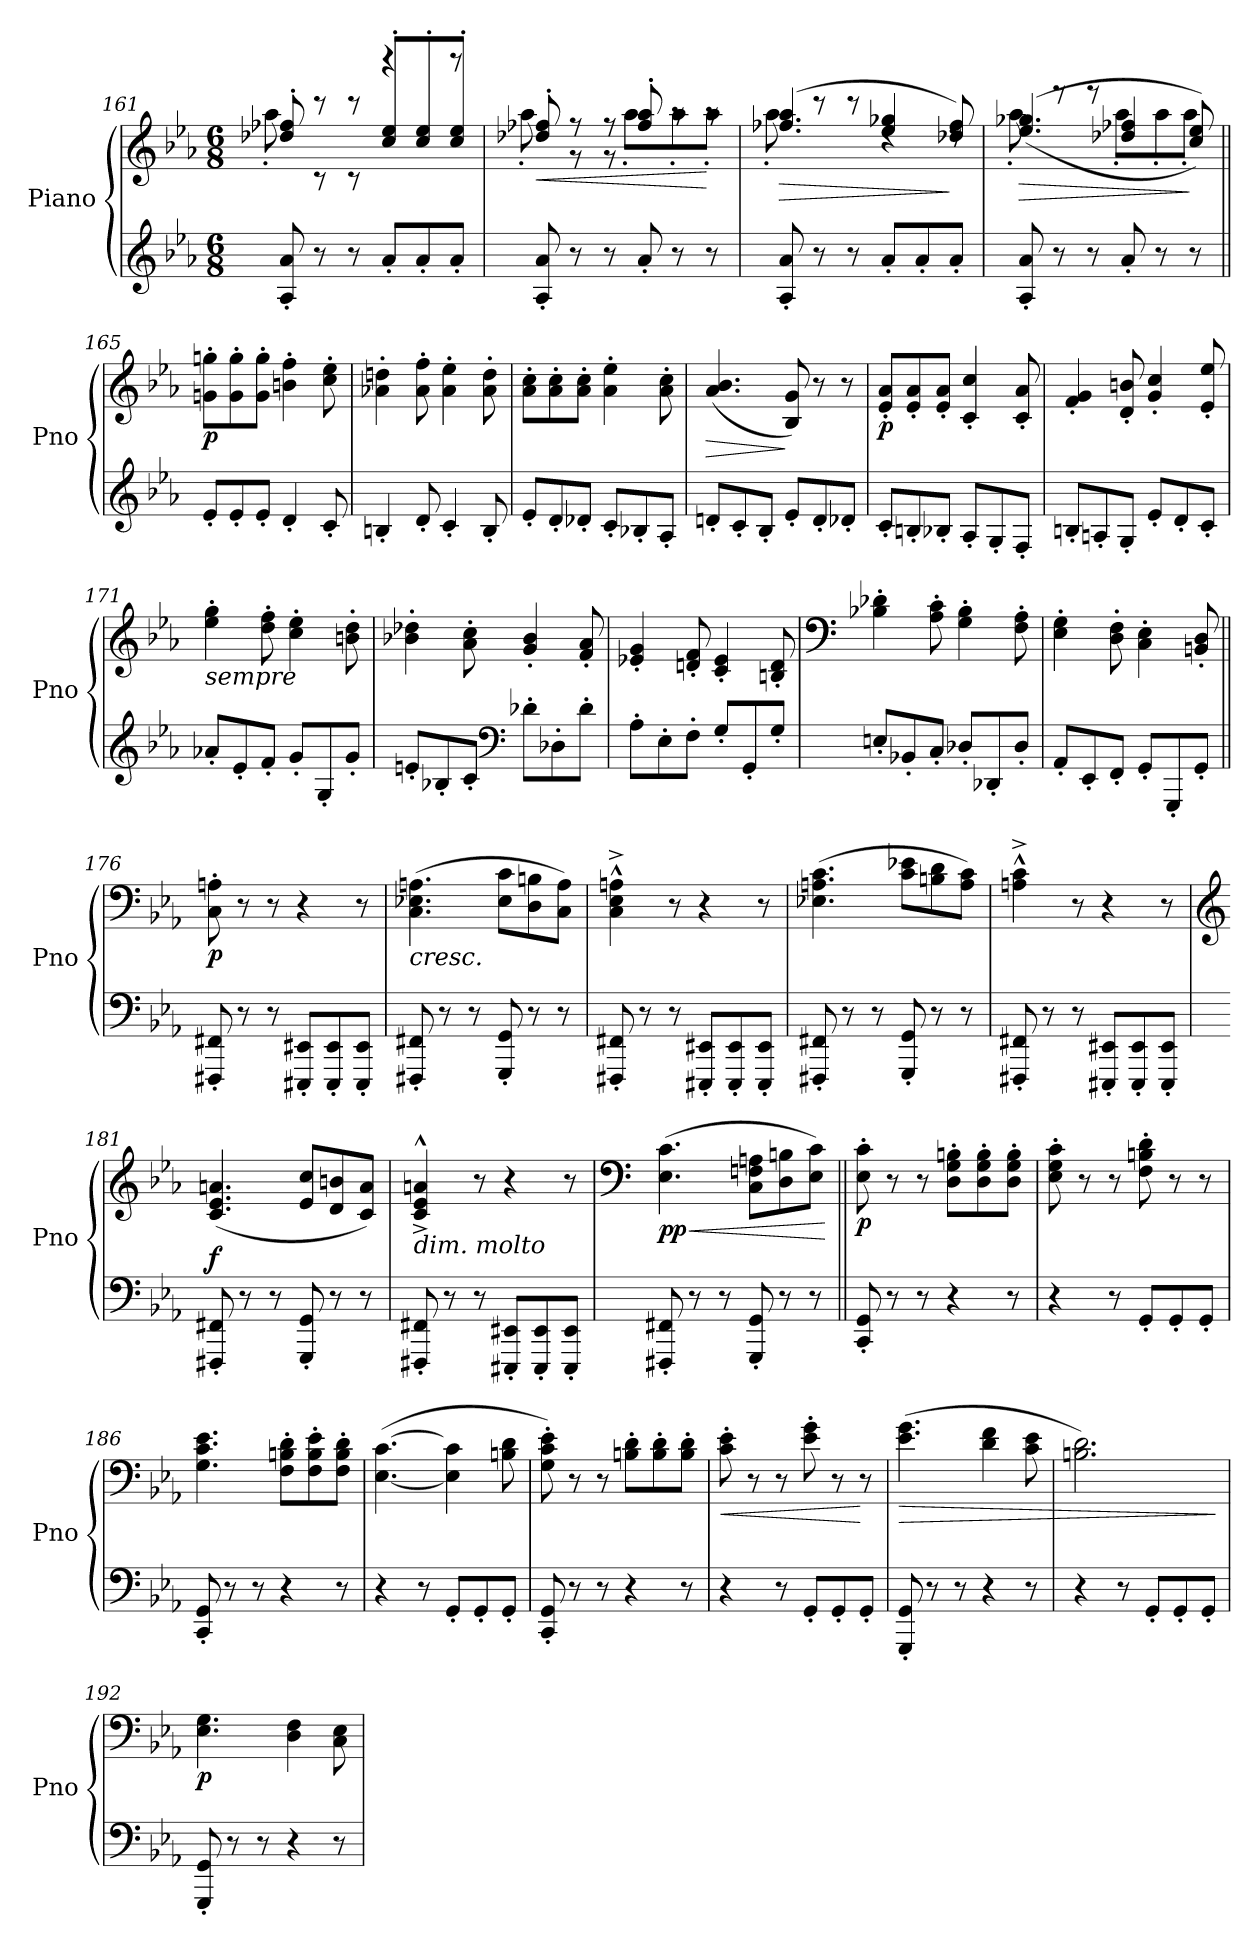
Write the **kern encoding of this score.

**kern	**kern	**dynam
*part1	*part1	*part1
*staff2	*staff1	*staff1/2
*I"Piano	*	*
*I'Pno	*	*
!!LO:LB:g=z
*clefG2	*clefG2	*
*k[b-e-a-]	*k[b-e-a-]	*
*M6/8	*M6/8	*
=161	=161	=161
*	*^	*
8A-/' 8a-/'	8dd-X/' 8ff-X/'	8aa-'\	.
8r	8rc	8rccc	.
8r	8rc	8rccc	.
8a-'/L	8cc/' 8ee-/'L	4rdddd	.
8a-'/	8cc/' 8ee-/'	.	.
8a-'/J	8cc/' 8ee-/'J	8rdddd	.
=162	=162	=162	=162
!	!	!	!LO:HP:b
8A-/' 8a-/'	8dd-X/' 8ff-X/'	8aa-'\	<
8r	8r	8r	.
8r	8r	8r	.
8a-'/	8ff-/' 8aa-/'	8aa-'\L	.
8r	8raa	8aa-'\	.
8r	8raa	8aa-'\J	[
=163	=163	=163	=163
!	!	!	!LO:HP:b
8A-/' 8a-/'	(4.ff-X/ 4.aa-/	8aa-'\	>
8r	.	8rccc	.
8r	.	8rccc	.
8a-'/L	4ee-/ 4gg-X/	4rdd	.
8a-'/	.	.	.
8a-'/J	8dd-X/ 8ff-/)	8rdd	]
=164	=164	=164	=164
!	!	!	!LO:HP:b
8A-/' 8a-/'	((4.ee-/ 4.gg-X/	8aa-'\	>
8r	.	8reee	.
8r	.	8reee	.
8a-'/	4dd-X/ 4ff-X/	8aa-'\L	.
8r	.	8aa-'\	.
8r	8cc/ 8ee-/))	8aa-'\J	]
=165||	=165||	=165||	=165||
!	!	!	!LO:DY:b
*	*v	*v	*
8e-'/L	8gn\' 8ggn\'L	p
8e-'/	8g\' 8gg\'	.
8e-'/J	8g\' 8gg\'J	.
4d'/	4bn\' 4ff\'	.
8c'/	8cc\' 8ee-\'	.
!!LO:PB:g=z
=166	=166	=166
4Bn'/	4a-X\' 4ddn\'	.
8d'/	8a-\' 8ff\'	.
4c'/	4a-\' 4ee-\'	.
8B'/	8a-\' 8dd\'	.
=167	=167	=167
8e-'/L	8a-\' 8cc\'L	.
8d'/	8a-\' 8cc\'	.
8d-X'/J	8a-\' 8cc\'J	.
8c'/L	4a-\' 4ee-\'	.
8B-X'/	.	.
8A-'/J	8a-\' 8cc\'	.
=168	=168	=168
!	!	!LO:HP:b
8dn'/L	(>4.a-/ 4.b-/	>
8c'/	.	.
8B-'/J	.	.
8e-'/L	8B-/ 8g/)	]
8d'/	8r	.
8d-X'/J	8r	.
=169	=169	=169
!	!	!LO:DY:b
8c'/L	8e-/' 8a-/'L	p
8Bn'/	8e-/' 8a-/'	.
8B-X'/J	8e-/' 8a-/'J	.
8A-'/L	4c/' 4cc/'	.
8G'/	.	.
8F'/J	8c/' 8a-/'	.
=170	=170	=170
8Bn'/L	4f/' 4g/'	.
8An'/	.	.
8G'/J	8d/' 8bn/'	.
8e-'/L	4g/' 4cc/'	.
8d'/	.	.
8c'/J	8e-/' 8ee-/'	.
=171	=171	=171
!	!LO:TX:b:i:t=sempre	!
8a-X'/L	4ee-\' 4gg\'	.
8e-'/	.	.
8f'/J	8dd\' 8ff\'	.
8g'/L	4cc\' 4ee-\'	.
8G'/	.	.
8g'/J	8bn\' 8dd\'	.
!!LO:LB:g=z
=172	=172	=172
8en'/L	4b-X\' 4dd-X\'	.
8B-X'/	.	.
8c'/J	8a-\' 8cc\'	.
*clefF4	*	*
8d-X'\L	4g/' 4b-/'	.
8D-X'\	.	.
8d-'\J	8f/' 8a-/'	.
=173	=173	=173
8A-'\L	4e-X/' 4g/'	.
8E-'\	.	.
8F'\J	8dn/' 8f/'	.
8G'/L	4c/' 4e-/'	.
8GG'/	.	.
8G'/J	8Bn/' 8d/'	.
=174	=174	=174
*	*clefF4	*
8En'/L	4B-X\' 4d-X\'	.
8BB-X'/	.	.
8C'/J	8A-\' 8c\'	.
8D-X'/L	4G\' 4B-\'	.
8DD-X'/	.	.
8D-'/J	8F\' 8A-\'	.
=175	=175	=175
8AA-'/L	4E-\' 4G\'	.
8EE-'/	.	.
8FF'/J	8D\' 8F\'	.
8GG'/L	4C\' 4E-\'	.
8GGG'/	.	.
8GG'/J	8BBn/' 8D/'	.
=176||	=176||	=176||
!	!	!LO:DY:b
8FFF#X/' 8FF#X/'	8C\' 8An\'	p
8r	8r	.
8r	8r	.
8EEE#X/' 8EE#X/'L	4r	.
8EEE#/' 8EE#/'	.	.
8EEE#/' 8EE#/'J	8r	.
!!LO:LB:g=z
=177	=177	=177
!	!LO:TX:b:i:t=cresc.	!
8FFF#X/' 8FF#X/'	(4.C\ 4.E-X\ 4.An\	.
8r	.	.
8r	.	.
8GGG/' 8GG/'	8E-\ 8c\L	.
8r	8D\ 8Bn\	.
8r	8C\ 8A\J)	.
=178	=178	=178
8FFF#X/' 8FF#X/'	4C\^^^ 4E-\^^^ 4An\^^^	.
8r	.	.
8r	8r	.
8EEE#X/' 8EE#X/'L	4r	.
8EEE#/' 8EE#/'	.	.
8EEE#/' 8EE#/'J	8r	.
=179	=179	=179
8FFF#X/' 8FF#X/'	(4.E-X\ 4.An\ 4.c\	.
8r	.	.
8r	.	.
8GGG/' 8GG/'	8c\ 8e-X\L	.
8r	8Bn\ 8d\	.
8r	8A\ 8c\J)	.
=180	=180	=180
8FFF#X/' 8FF#X/'	4An\^^^ 4c\^^^	.
8r	.	.
8r	8r	.
8EEE#X/' 8EE#X/'L	4r	.
8EEE#/' 8EE#/'	.	.
8EEE#/' 8EE#/'J	8r	.
=181	=181	=181
*	*clefG2	*
!	!	!LO:DY:a=2
8FFF#X/' 8FF#X/'	(4.c/ 4.e-/ 4.an/	f
8r	.	.
8r	.	.
8GGG/' 8GG/'	8e-/ 8cc/L	.
8r	8d/ 8bn/	.
8r	8c/ 8a/J)	.
=182	=182	=182
!	!LO:TX:b:i:t=dim. molto	!
8FFF#X/' 8FF#X/'	4c/^^^ 4e-/^^^ 4an/^^^	.
8r	.	.
8r	8r	.
8EEE#X/' 8EE#X/'L	4r	.
8EEE#/' 8EE#/'	.	.
8EEE#/' 8EE#/'J	8r	.
!!LO:LB:g=z
=183	=183	=183
*	*clefF4	*
!	!	!LO:HP:b
!	!	!LO:DY:n=1:b
8FFF#X/' 8FF#X/'	(4.E-\ 4.c\	< pp
8r	.	.
8r	.	.
8GGG/' 8GG/'	8C\ 8Fn\ 8An\L	.
8r	8D\ 8Bn\	.
8r	8E-\ 8c\J)	.
.	.	[
=184||	=184||	=184||
!	!	!LO:DY:b
8CC/' 8GG/'	8E-\' 8c\'	p
8r	8r	.
8r	8r	.
4r	8D\' 8G\' 8Bn\'L	.
.	8D\' 8G\' 8B\'	.
8r	8D\' 8G\' 8B\'J	.
=185	=185	=185
4r	8E-\' 8G\' 8c\'	.
.	8r	.
8r	8r	.
8GG'/L	8F\' 8Bn\' 8d\'	.
8GG'/	8r	.
8GG'/J	8r	.
=186	=186	=186
8CC/' 8GG/'	4.G\ 4.c\ 4.e-\	.
8r	.	.
8r	.	.
4r	8F\' 8Bn\' 8d\'L	.
.	8F\' 8B\' 8e-\'	.
8r	8F\' 8B\' 8d\'J	.
=187	=187	=187
4r	([4.E-\ [4.c\	.
8r	.	.
8GG'/L	4E-\] 4c\]	.
8GG'/	.	.
8GG'/J	8Bn\ 8d\	.
=188	=188	=188
8CC/' 8GG/'	8G\' 8c\' 8e-\')	.
8r	8r	.
8r	8r	.
4r	8Bn\' 8d\'L	.
.	8B\' 8d\'	.
8r	8B\' 8d\'J	.
=189	=189	=189
!	!	!LO:HP:b
4r	8c\' 8e-\'	<
.	8r	.
8r	8r	.
8GG'/L	8e-\' 8g\'	.
8GG'/	8r	.
8GG'/J	8r	[
!!LO:LB:g=z
=190	=190	=190
!	!	!LO:HP:b
8GGG/' 8GG/'	(4.e-\ 4.g\	>
8r	.	.
8r	.	.
4r	4d\ 4f\	.
8r	8c\ 8e-\	.
=191	=191	=191
4r	2.Bn\ 2.d\)	.
8r	.	.
8GG'/L	.	.
8GG'/	.	.
8GG'/J	.	.
.	.	]
=192	=192	=192
!	!	!LO:DY:b
8GGG/' 8GG/'	4.E-\ 4.G\	p
8r	.	.
8r	.	.
4r	4D\ 4F\	.
8r	8C\ 8E-\	.
=	=	=
*-	*-	*-
